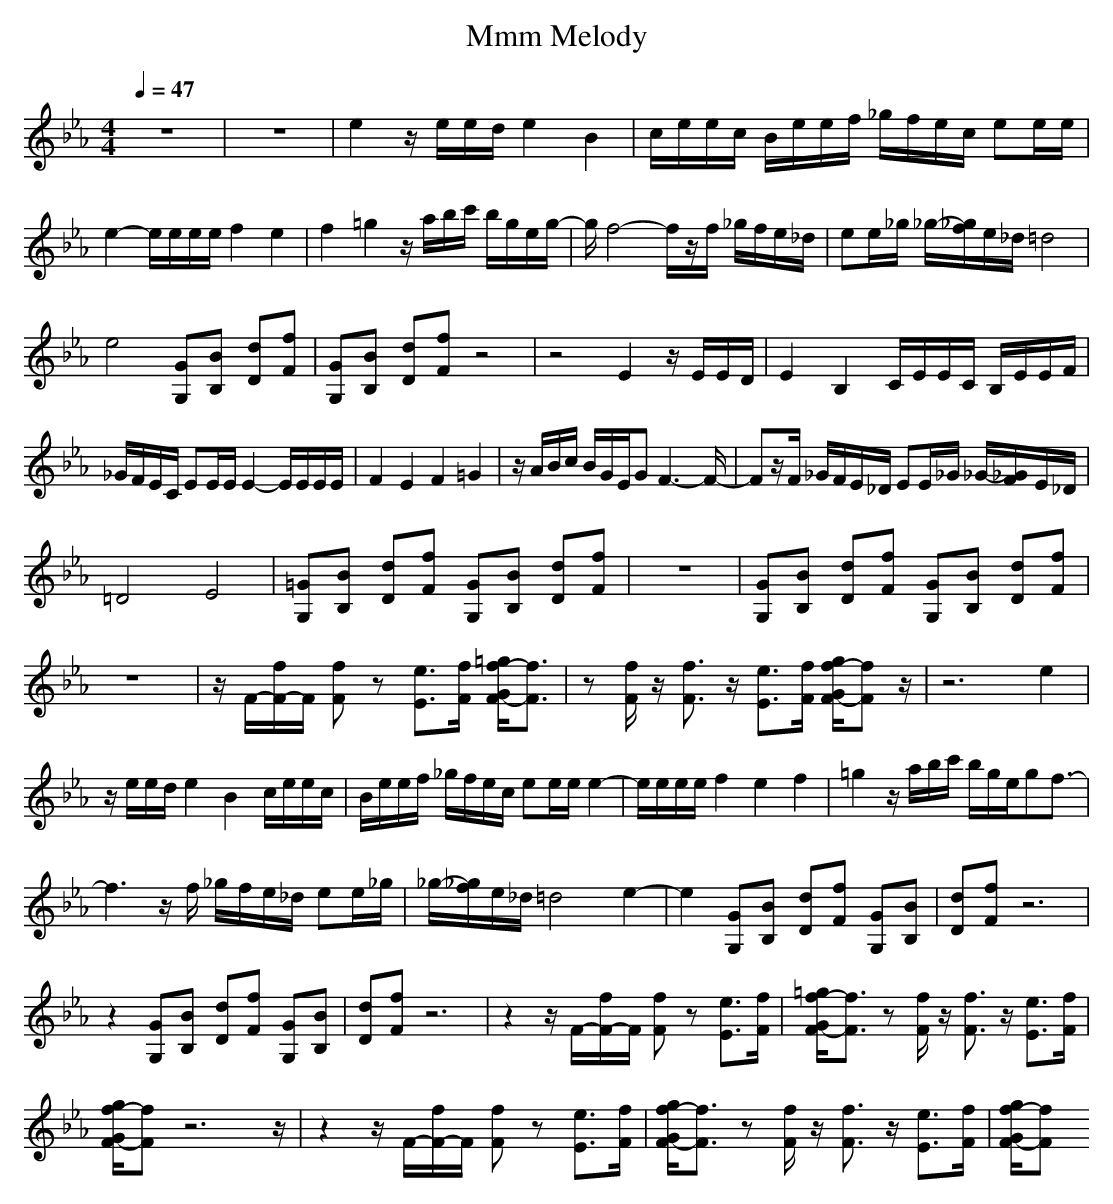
X:1
T:Mmm Melody
M:4/4
L:1/8
Q:1/4=47
K:Eb
V:2
z8|z8|e2 z/2e/2e/2d/2 e2 B2|c/2e/2e/2c/2 B/2e/2e/2f/2 _g/2f/2e/2c/2 ee/2e/2|
e2- e/2e/2e/2e/2 f2 e2|f2 =g2 z/2a/2b/2c'/2 b/2g/2e/2g/2-|g/2f4-f/2z/2f/2 _g/2f/2e/2_d/2|ee/2_g/2 _g/2-[_g/2f/2]e/2_d/2 =d4|
e4 [GG,][BB,] [dD][fF]|[GG,][BB,] [dD][fF] z4|z4 E2 z/2E/2E/2D/2|E2 B,2 C/2E/2E/2C/2 B,/2E/2E/2F/2|
_G/2F/2E/2C/2 EE/2E/2 E2- E/2E/2E/2E/2|F2 E2 F2 =G2|z/2A/2B/2c/2 B/2G/2E/2GF3-F/2-|Fz/2F/2 _G/2F/2E/2_D/2 EE/2_G/2 _G/2-[_G/2F/2]E/2_D/2|
=D4 E4|[=GG,][BB,] [dD][fF] [GG,][BB,] [dD][fF]|z8|[GG,][BB,] [dD][fF] [GG,][BB,] [dD][fF]|
z8|z/2F/2-[f/2F/2-]F/2 [fF]z [e3/2E3/2][f/2F/2] [=g/2f/2-G/2F/2-][f3/2F3/2]|z[f/2F/2]z/2 [f3/2F3/2]z/2 [e3/2E3/2][f/2F/2] [g/2f/2-G/2F/2-][fF]z/2|z6 e2|
z/2e/2e/2d/2 e2 B2 c/2e/2e/2c/2|B/2e/2e/2f/2 _g/2f/2e/2c/2 ee/2e/2 e2-|e/2e/2e/2e/2 f2 e2 f2|=g2 z/2a/2b/2c'/2 b/2g/2e/2gf3/2-|
f3z/2f/2 _g/2f/2e/2_d/2 ee/2_g/2|_g/2-[_g/2f/2]e/2_d/2 =d4 e2-|e2 [GG,][BB,] [dD][fF] [GG,][BB,]|[dD][fF] z6|
z2 [GG,][BB,] [dD][fF] [GG,][BB,]|[dD][fF] z6|z2 z/2F/2-[f/2F/2-]F/2 [fF]z [e3/2E3/2][f/2F/2]|[=g/2f/2-G/2F/2-][f3/2F3/2] z[f/2F/2]z/2 [f3/2F3/2]z/2 [e3/2E3/2][f/2F/2]|
[g/2f/2-G/2F/2-][fF]z6z/2|z2 z/2F/2-[f/2F/2-]F/2 [fF]z [e3/2E3/2][f/2F/2]|[g/2f/2-G/2F/2-][f3/2F3/2] z[f/2F/2]z/2 [f3/2F3/2]z/2 [e3/2E3/2][f/2F/2]|[g/2f/2-G/2F/2-][fF]
